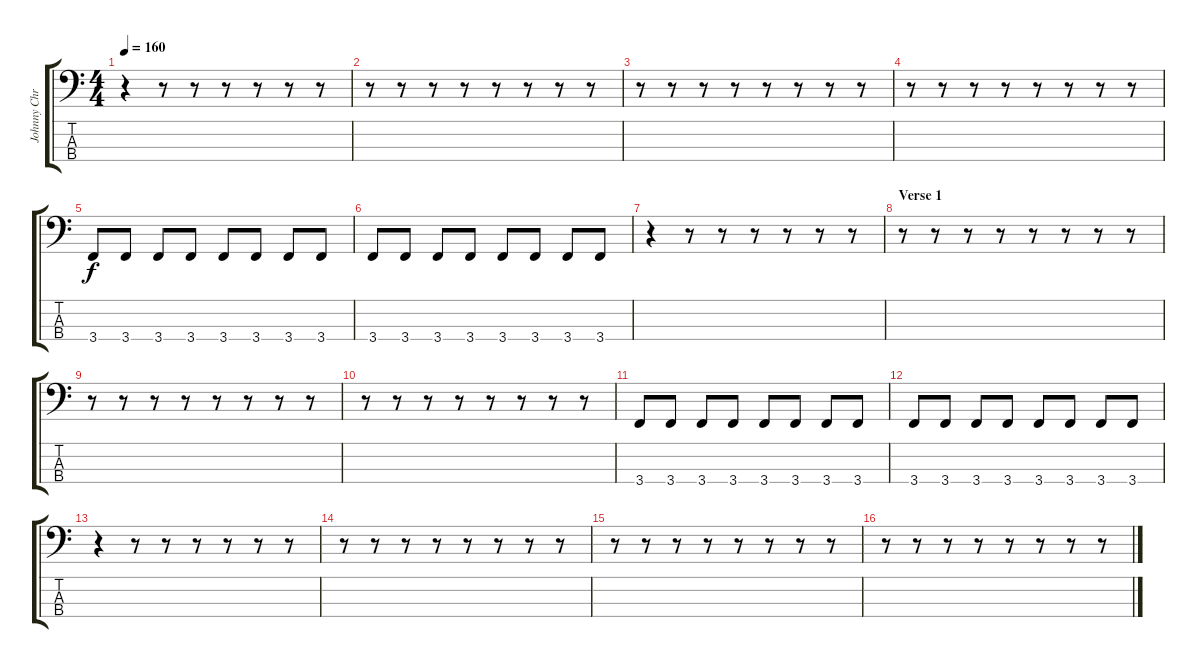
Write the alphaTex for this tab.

\track ("Johnny Christ" "Johnny Chr") {instrument electricbasspick}
\staff {score tabs}
\tuning (G2 D2 A1 D1) {hide}
\ts (4 4)
\tempo 160
\clef f4
\ks c
r.4{dy f} r.8 r.8 r.8 r.8 r.8 r.8 |
r.8 r.8 r.8 r.8 r.8 r.8 r.8 r.8 |
r.8 r.8 r.8 r.8 r.8 r.8 r.8 r.8 |
r.8 r.8 r.8 r.8 r.8 r.8 r.8 r.8 |
3.4.8 3.4.8 3.4.8 3.4.8 3.4.8 3.4.8 3.4.8 3.4.8 |
3.4.8 3.4.8 3.4.8 3.4.8 3.4.8 3.4.8 3.4.8 3.4.8 |
r.4 r.8 r.8 r.8 r.8 r.8 r.8 |
\section ("" "Verse 1")
r.8 r.8 r.8 r.8 r.8 r.8 r.8 r.8 |
r.8 r.8 r.8 r.8 r.8 r.8 r.8 r.8 |
r.8 r.8 r.8 r.8 r.8 r.8 r.8 r.8 |
3.4.8 3.4.8 3.4.8 3.4.8 3.4.8 3.4.8 3.4.8 3.4.8 |
3.4.8 3.4.8 3.4.8 3.4.8 3.4.8 3.4.8 3.4.8 3.4.8 |
r.4 r.8 r.8 r.8 r.8 r.8 r.8 |
r.8 r.8 r.8 r.8 r.8 r.8 r.8 r.8 |
r.8 r.8 r.8 r.8 r.8 r.8 r.8 r.8 |
r.8 r.8 r.8 r.8 r.8 r.8 r.8 r.8
